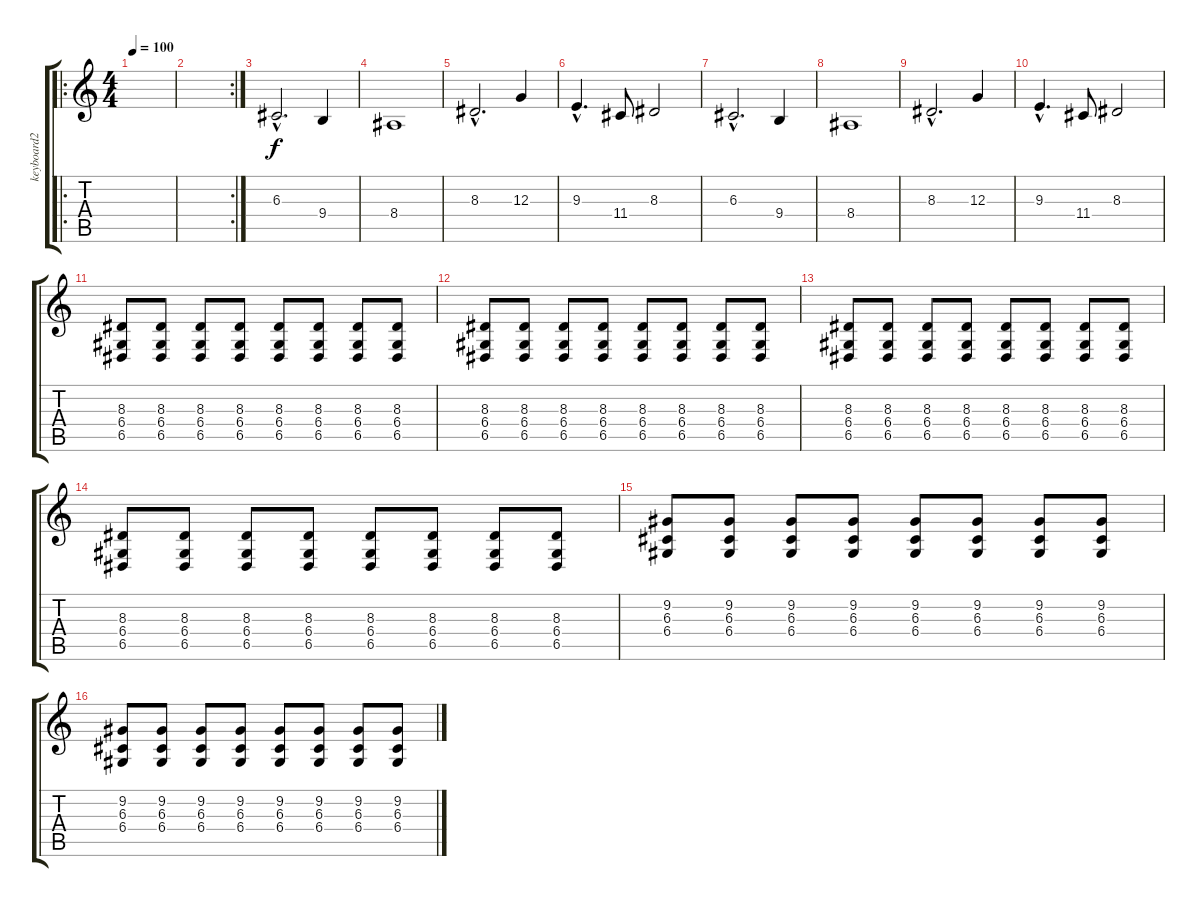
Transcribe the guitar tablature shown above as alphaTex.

\track ("keyboard2" "keyboard2") {instrument stringensemble1}
\staff {score tabs}
\tuning (E4 B3 G3 D3 A2 E2) {hide}
\ro
\ts (4 4)
\tempo 100
\clef g2
\ks c
|
\rc 2
|
6.3{hac}.2{d} 9.4.4 |
8.4.1 |
8.3{hac}.2{d} 12.3.4 |
9.3{hac}.4{d} 11.4.8 8.3.2 |
6.3{hac}.2{d} 9.4.4 |
8.4.1 |
8.3{hac}.2{d} 12.3.4 |
9.3{hac}.4{d} 11.4.8 8.3.2 |
(8.3 6.4 6.5).8 (8.3 6.4 6.5).8 (8.3 6.4 6.5).8 (8.3 6.4 6.5).8 (8.3 6.4 6.5).8 (8.3 6.4 6.5).8 (8.3 6.4 6.5).8 (8.3 6.4 6.5).8 |
(8.3 6.4 6.5).8 (8.3 6.4 6.5).8 (8.3 6.4 6.5).8 (8.3 6.4 6.5).8 (8.3 6.4 6.5).8 (8.3 6.4 6.5).8 (8.3 6.4 6.5).8 (8.3 6.4 6.5).8 |
(8.3 6.4 6.5).8 (8.3 6.4 6.5).8 (8.3 6.4 6.5).8 (8.3 6.4 6.5).8 (8.3 6.4 6.5).8 (8.3 6.4 6.5).8 (8.3 6.4 6.5).8 (8.3 6.4 6.5).8 |
(8.3 6.4 6.5).8 (8.3 6.4 6.5).8 (8.3 6.4 6.5).8 (8.3 6.4 6.5).8 (8.3 6.4 6.5).8 (8.3 6.4 6.5).8 (8.3 6.4 6.5).8 (8.3 6.4 6.5).8 |
(9.2 6.3 6.4).8 (9.2 6.3 6.4).8 (9.2 6.3 6.4).8 (9.2 6.3 6.4).8 (9.2 6.3 6.4).8 (9.2 6.3 6.4).8 (9.2 6.3 6.4).8 (9.2 6.3 6.4).8 |
(9.2 6.3 6.4).8 (9.2 6.3 6.4).8 (9.2 6.3 6.4).8 (9.2 6.3 6.4).8 (9.2 6.3 6.4).8 (9.2 6.3 6.4).8 (9.2 6.3 6.4).8 (9.2 6.3 6.4).8
